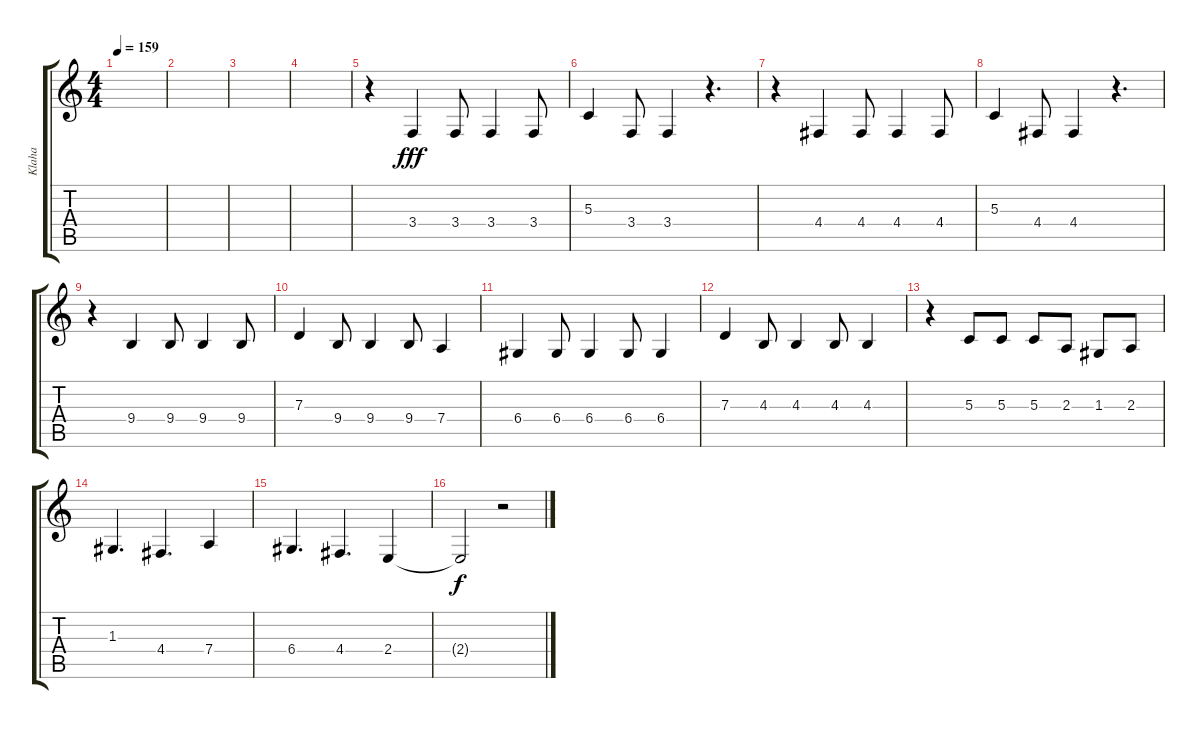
\track ("Klaha" "Klaha") {instrument voiceoohs}
\staff {score tabs}
\tuning (E4 B3 G3 D3 A2 E2) {hide}
\ts (4 4)
\tempo 159
\clef g2
\ks c
|
|
|
|
r.4 3.4.4{dy fff} 3.4.8 3.4.4 3.4.8 |
5.3.4 3.4.8 3.4.4 r.4{d} |
r.4 4.4.4 4.4.8 4.4.4 4.4.8 |
5.3.4 4.4.8 4.4.4 r.4{d} |
r.4 9.4.4 9.4.8 9.4.4 9.4.8 |
7.3.4 9.4.8 9.4.4 9.4.8 7.4.4 |
6.4.4 6.4.8 6.4.4 6.4.8 6.4.4 |
7.3.4 4.3.8 4.3.4 4.3.8 4.3.4 |
r.4 5.3.8 5.3.8 5.3.8 2.3.8 1.3.8 2.3.8 |
1.3.4{d} 4.4.4{d} 7.4.4 |
6.4.4{d} 4.4.4{d} 2.4.4 |
2.4{t}.2{dy f} r.2
